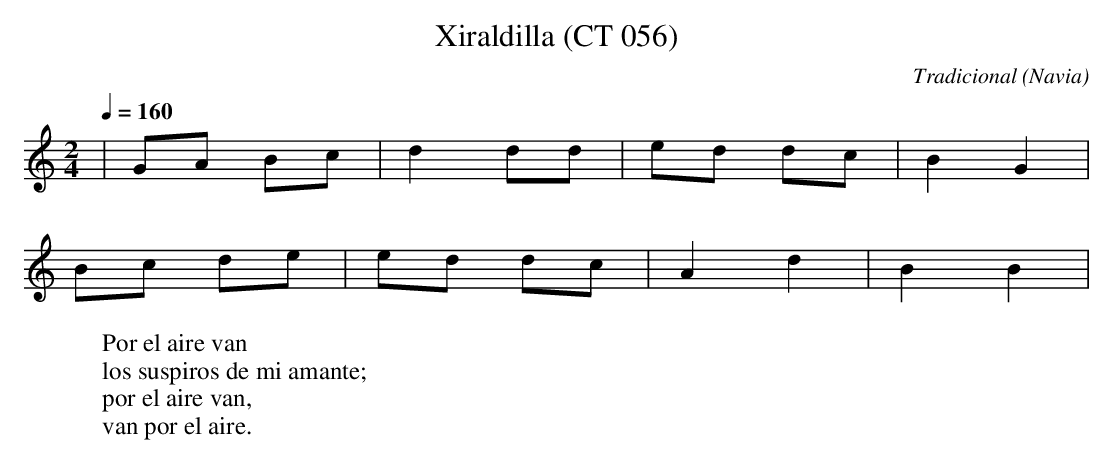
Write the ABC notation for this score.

X:1
T:Xiraldilla (CT 056)
C:Tradicional
O:Navia
M:2/4
L:1/8
Q:1/4=160
K:C
|GA Bc|d2 dd|ed dc|B2 G2|
Bc de|ed dc|A2 d2|B2 B2|
W:Por el aire van
W:los suspiros de mi amante;
W:por el aire van,
W:van por el aire.
W:
